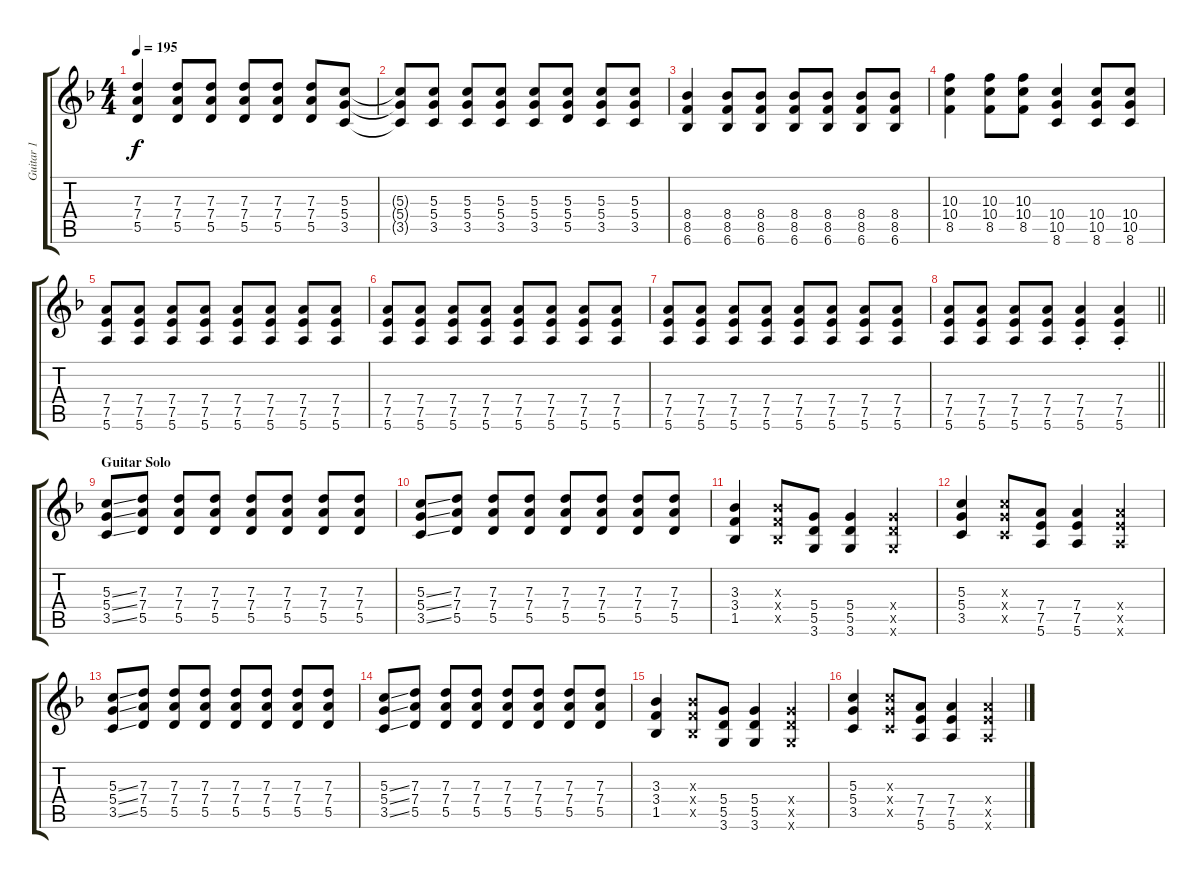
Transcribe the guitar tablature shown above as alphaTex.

\track ("Guitar 1" "Guitar 1") {instrument distortionguitar}
\staff {score tabs}
\tuning (E4 B3 G3 D3 A2 E2) {hide}
\ts (4 4)
\tempo 195
\clef g2
\ks f
(7.3 7.4 5.5).4{dy f} (7.3 7.4 5.5).8 (7.3 7.4 5.5).8 (7.3 7.4 5.5).8 (7.3 7.4 5.5).8 (7.3 7.4 5.5).8 (5.3 5.4 3.5).8 |
(5.3{t} 5.4{t} 3.5{t}).8 (5.3 5.4 3.5).8 (5.3 5.4 3.5).8 (5.3 5.4 3.5).8 (5.3 5.4 3.5).8 (5.3 5.4 5.5).8 (5.3 5.4 3.5).8 (5.3 5.4 3.5).8 |
(8.4 8.5 6.6).4 (8.4 8.5 6.6).8 (8.4 8.5 6.6).8 (8.4 8.5 6.6).8 (8.4 8.5 6.6).8 (8.4 8.5 6.6).8 (8.4 8.5 6.6).8 |
(10.3 10.4 8.5).4 (10.3 10.4 8.5).8 (10.3 10.4 8.5).8 (10.4 10.5 8.6).4 (10.4 10.5 8.6).8 (10.4 10.5 8.6).8 |
(7.4 7.5 5.6).8 (7.4 7.5 5.6).8 (7.4 7.5 5.6).8 (7.4 7.5 5.6).8 (7.4 7.5 5.6).8 (7.4 7.5 5.6).8 (7.4 7.5 5.6).8 (7.4 7.5 5.6).8 |
(7.4 7.5 5.6).8 (7.4 7.5 5.6).8 (7.4 7.5 5.6).8 (7.4 7.5 5.6).8 (7.4 7.5 5.6).8 (7.4 7.5 5.6).8 (7.4 7.5 5.6).8 (7.4 7.5 5.6).8 |
(7.4 7.5 5.6).8 (7.4 7.5 5.6).8 (7.4 7.5 5.6).8 (7.4 7.5 5.6).8 (7.4 7.5 5.6).8 (7.4 7.5 5.6).8 (7.4 7.5 5.6).8 (7.4 7.5 5.6).8 |
\barLineRight lightlight
(7.4 7.5 5.6).8 (7.4 7.5 5.6).8 (7.4 7.5 5.6).8 (7.4 7.5 5.6).8 (7.4{st} 7.5{st} 5.6{st}).4 (7.4{st} 7.5{st} 5.6{st}).4 |
\section ("" "Guitar Solo")
(5.3{ss} 5.4{ss} 3.5{ss}).8 (7.3 7.4 5.5).8 (7.3 7.4 5.5).8 (7.3 7.4 5.5).8 (7.3 7.4 5.5).8 (7.3 7.4 5.5).8 (7.3 7.4 5.5).8 (7.3 7.4 5.5).8 |
(5.3{ss} 5.4{ss} 3.5{ss}).8 (7.3 7.4 5.5).8 (7.3 7.4 5.5).8 (7.3 7.4 5.5).8 (7.3 7.4 5.5).8 (7.3 7.4 5.5).8 (7.3 7.4 5.5).8 (7.3 7.4 5.5).8 |
(3.3 3.4 1.5).4 (3.3{x} 3.4{x} 1.5{x}).8 (5.4 5.5 3.6).8 (5.4 5.5 3.6).4 (5.4{x} 5.5{x} 3.6{x}).4 |
(5.3 5.4 3.5).4 (5.3{x} 5.4{x} 3.5{x}).8 (7.4 7.5 5.6).8 (7.4 7.5 5.6).4 (7.4{x} 7.5{x} 5.6{x}).4 |
(5.3{ss} 5.4{ss} 3.5{ss}).8 (7.3 7.4 5.5).8 (7.3 7.4 5.5).8 (7.3 7.4 5.5).8 (7.3 7.4 5.5).8 (7.3 7.4 5.5).8 (7.3 7.4 5.5).8 (7.3 7.4 5.5).8 |
(5.3{ss} 5.4{ss} 3.5{ss}).8 (7.3 7.4 5.5).8 (7.3 7.4 5.5).8 (7.3 7.4 5.5).8 (7.3 7.4 5.5).8 (7.3 7.4 5.5).8 (7.3 7.4 5.5).8 (7.3 7.4 5.5).8 |
(3.3 3.4 1.5).4 (3.3{x} 3.4{x} 1.5{x}).8 (5.4 5.5 3.6).8 (5.4 5.5 3.6).4 (5.4{x} 5.5{x} 3.6{x}).4 |
(5.3 5.4 3.5).4 (5.3{x} 5.4{x} 3.5{x}).8 (7.4 7.5 5.6).8 (7.4 7.5 5.6).4 (7.4{x} 7.5{x} 5.6{x}).4
